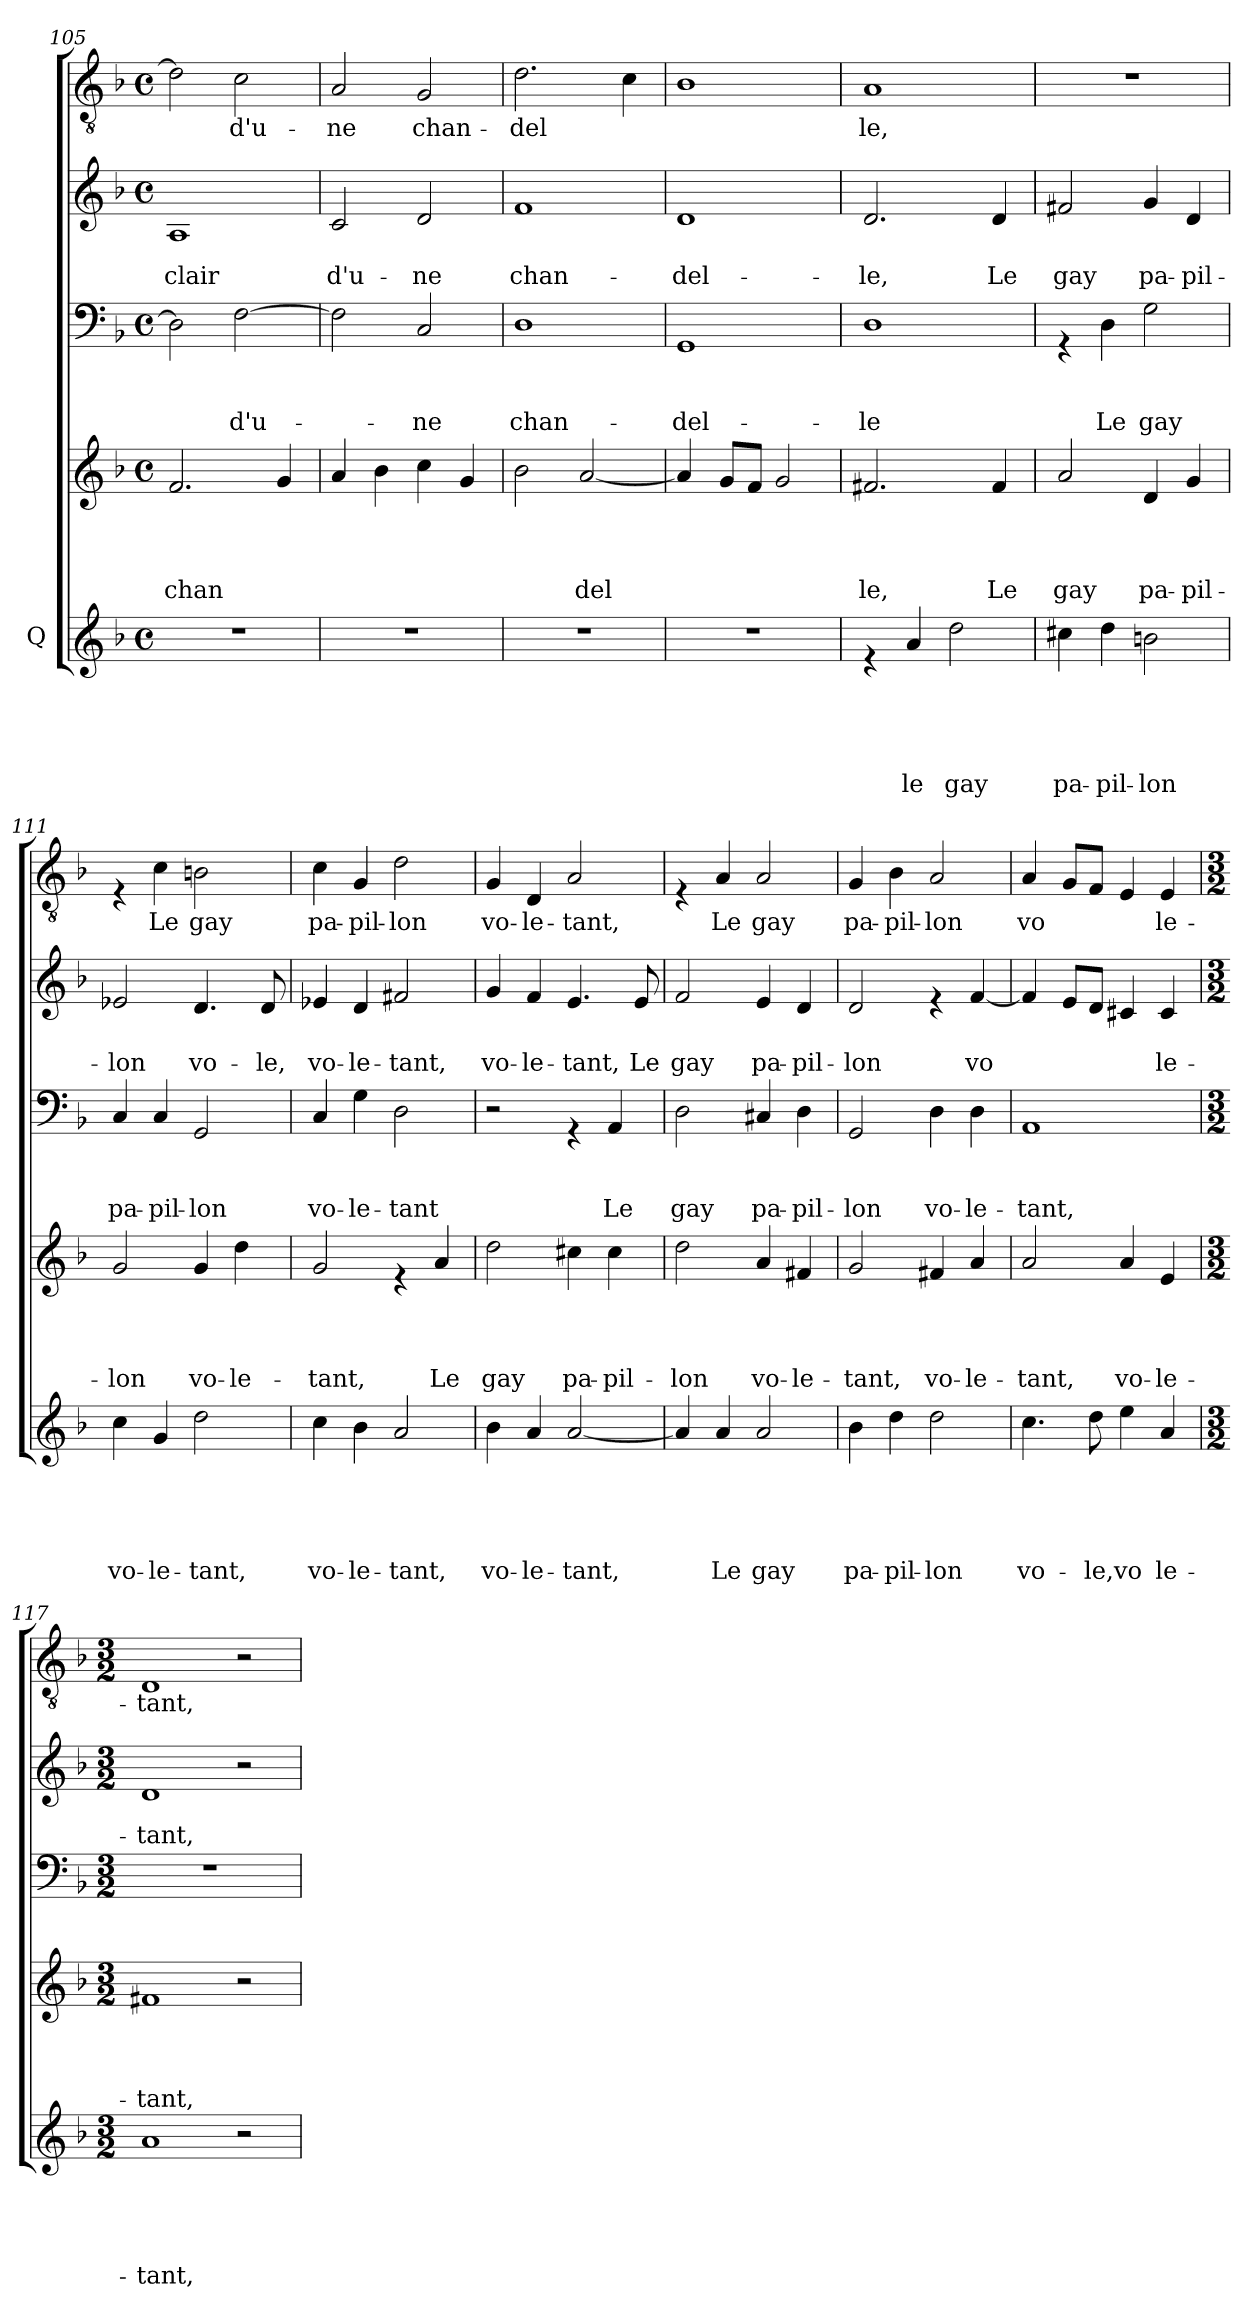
**kern	**text	**text	**text	**text	**text	**kern	**text	**text	**text	**text	**kern	**text	**text	**text	**kern	**text	**text	**kern	**text
*part5	*part5	*part5	*part5	*part5	*part5	*part4	*part4	*part4	*part4	*part4	*part3	*part3	*part3	*part3	*part2	*part2	*part2	*part1	*part1
*staff5	*staff5	*staff5	*staff5	*staff5	*staff5	*staff4	*staff4	*staff4	*staff4	*staff4	*staff3	*staff3	*staff3	*staff3	*staff2	*staff2	*staff2	*staff1	*staff1
*I"Q	*	*	*	*	*	*	*	*	*	*	*	*	*	*	*	*	*	*	*
*clefG2	*	*	*	*	*	*clefG2	*	*	*	*	*clefF4	*	*	*	*clefG2	*	*	*clefGv2	*
*k[b-]	*	*	*	*	*	*k[b-]	*	*	*	*	*k[b-]	*	*	*	*k[b-]	*	*	*k[b-]	*
*F:	*	*	*	*	*	*F:	*	*	*	*	*F:	*	*	*	*F:	*	*	*F:	*
*M4/4	*	*	*	*	*	*M4/4	*	*	*	*	*M4/4	*	*	*	*M4/4	*	*	*M4/4	*
*met(c)	*	*	*	*	*	*met(c)	*	*	*	*	*met(c)	*	*	*	*met(c)	*	*	*met(c)	*
=105	=105	=105	=105	=105	=105	=105	=105	=105	=105	=105	=105	=105	=105	=105	=105	=105	=105	=105	=105
!	!	!	!	!	!	!	!	!	!	!LO:LY:b	!	!	!	!	!	!	!LO:LY:b	!	!
1r	.	.	.	.	.	2.f/	.	.	.	chan	2D\]	.	.	.	1A	.	clair	2d\]	.
!	!	!	!	!	!	!	!	!	!	!	!	!	!	!LO:LY:b	!	!	!	!	!LO:LY:b
.	.	.	.	.	.	.	.	.	.	.	[>2F\	.	.	d'u-	.	.	.	2c\	d'u-
.	.	.	.	.	.	4g/	.	.	.	.	.	.	.	.	.	.	.	.	.
=106	=106	=106	=106	=106	=106	=106	=106	=106	=106	=106	=106	=106	=106	=106	=106	=106	=106	=106	=106
!	!	!	!	!	!	!	!	!	!	!	!	!	!	!	!	!	!LO:LY:b	!	!LO:LY:b
1r	.	.	.	.	.	4a/	.	.	.	.	2F\]	.	.	.	2c/	.	d'u-	2A/	-ne
.	.	.	.	.	.	4b-\	.	.	.	.	.	.	.	.	.	.	.	.	.
!	!	!	!	!	!	!	!	!	!	!	!	!	!	!LO:LY:b	!	!	!LO:LY:b	!	!LO:LY:b
.	.	.	.	.	.	4cc\	.	.	.	.	2C/	.	.	-ne	2d/	.	-ne	2G/	chan-
.	.	.	.	.	.	4g/	.	.	.	.	.	.	.	.	.	.	.	.	.
!!LO:PB:g=z
=107	=107	=107	=107	=107	=107	=107	=107	=107	=107	=107	=107	=107	=107	=107	=107	=107	=107	=107	=107
!	!	!	!	!	!	!	!	!	!	!	!	!	!	!LO:LY:b	!	!	!LO:LY:b	!	!LO:LY:b
1r	.	.	.	.	.	2b-\	.	.	.	.	1D	.	.	chan-	1f	.	chan-	2.d\	-del
!	!	!	!	!	!	!	!	!	!	!LO:LY:b	!	!	!	!	!	!	!	!	!
.	.	.	.	.	.	[<2a/	.	.	.	del	.	.	.	.	.	.	.	.	.
.	.	.	.	.	.	.	.	.	.	.	.	.	.	.	.	.	.	4c\	.
=108	=108	=108	=108	=108	=108	=108	=108	=108	=108	=108	=108	=108	=108	=108	=108	=108	=108	=108	=108
!	!	!	!	!	!	!	!	!	!	!	!	!	!	!LO:LY:b	!	!	!LO:LY:b	!	!
1r	.	.	.	.	.	4a/]	.	.	.	.	1GG	.	.	-del-	1d	.	-del-	1B-	.
.	.	.	.	.	.	8g/L	.	.	.	.	.	.	.	.	.	.	.	.	.
.	.	.	.	.	.	8f/J	.	.	.	.	.	.	.	.	.	.	.	.	.
.	.	.	.	.	.	2g/	.	.	.	.	.	.	.	.	.	.	.	.	.
=109	=109	=109	=109	=109	=109	=109	=109	=109	=109	=109	=109	=109	=109	=109	=109	=109	=109	=109	=109
!	!	!	!	!	!	!	!	!	!	!LO:LY:b	!	!	!	!LO:LY:b	!	!	!LO:LY:b	!	!LO:LY:b
4re	.	.	.	.	.	2.f#X/	.	.	.	le,	1D	.	.	-le	2.d/	.	-le,	1A	le,
!	!	!	!	!	!LO:LY:b	!	!	!	!	!	!	!	!	!	!	!	!	!	!
4a/	.	.	.	.	le	.	.	.	.	.	.	.	.	.	.	.	.	.	.
!	!	!	!	!	!LO:LY:b	!	!	!	!	!	!	!	!	!	!	!	!	!	!
2dd\	.	.	.	.	gay	.	.	.	.	.	.	.	.	.	.	.	.	.	.
!	!	!	!	!	!	!	!	!	!	!LO:LY:b	!	!	!	!	!	!	!LO:LY:b	!	!
.	.	.	.	.	.	4f#/	.	.	.	Le	.	.	.	.	4d/	.	Le	.	.
=110	=110	=110	=110	=110	=110	=110	=110	=110	=110	=110	=110	=110	=110	=110	=110	=110	=110	=110	=110
!	!	!	!	!	!LO:LY:b	!	!	!	!	!LO:LY:b	!	!	!	!	!	!	!LO:LY:b	!	!
4cc#X\	.	.	.	.	pa-	2a/	.	.	.	gay	4rGG	.	.	.	2f#X/	.	gay	1r	.
!	!	!	!	!	!LO:LY:b	!	!	!	!	!	!	!	!	!LO:LY:b	!	!	!	!	!
4dd\	.	.	.	.	-pil-	.	.	.	.	.	4D\	.	.	Le	.	.	.	.	.
!	!	!	!	!	!LO:LY:b	!	!	!	!	!LO:LY:b	!	!	!	!LO:LY:b	!	!	!LO:LY:b	!	!
2bn\	.	.	.	.	-lon	4d/	.	.	.	pa-	2G\	.	.	gay	4g/	.	pa-	.	.
!	!	!	!	!	!	!	!	!	!	!LO:LY:b	!	!	!	!	!	!	!LO:LY:b	!	!
.	.	.	.	.	.	4g/	.	.	.	-pil-	.	.	.	.	4d/	.	-pil-	.	.
=111	=111	=111	=111	=111	=111	=111	=111	=111	=111	=111	=111	=111	=111	=111	=111	=111	=111	=111	=111
!	!	!	!	!	!LO:LY:b	!	!	!	!	!LO:LY:b	!	!	!	!LO:LY:b	!	!	!LO:LY:b	!	!
4cc\	.	.	.	.	vo-	2g/	.	.	.	-lon	4C/	.	.	pa-	2e-X/	.	-lon	4rE	.
!	!	!	!	!	!LO:LY:b	!	!	!	!	!	!	!	!	!LO:LY:b	!	!	!	!	!LO:LY:b
4g/	.	.	.	.	-le-	.	.	.	.	.	4C/	.	.	-pil-	.	.	.	4c\	Le
!	!	!	!	!	!LO:LY:b	!	!	!	!	!LO:LY:b	!	!	!	!LO:LY:b	!	!	!LO:LY:b	!	!LO:LY:b
2dd\	.	.	.	.	-tant,	4g/	.	.	.	vo-	2GG/	.	.	-lon	4.d/	.	vo-	2Bn\	gay
!	!	!	!	!	!	!	!	!	!	!LO:LY:b	!	!	!	!	!	!	!	!	!
.	.	.	.	.	.	4dd\	.	.	.	-le-	.	.	.	.	.	.	.	.	.
!	!	!	!	!	!	!	!	!	!	!	!	!	!	!	!	!	!LO:LY:b	!	!
.	.	.	.	.	.	.	.	.	.	.	.	.	.	.	8d/	.	-le,	.	.
=112	=112	=112	=112	=112	=112	=112	=112	=112	=112	=112	=112	=112	=112	=112	=112	=112	=112	=112	=112
!	!	!	!	!	!LO:LY:b	!	!	!	!	!LO:LY:b	!	!	!	!LO:LY:b	!	!	!LO:LY:b	!	!LO:LY:b
4cc\	.	.	.	.	vo-	2g/	.	.	.	-tant,	4C/	.	.	vo-	4e-X/	.	vo-	4c\	pa-
!	!	!	!	!	!LO:LY:b	!	!	!	!	!	!	!	!	!LO:LY:b	!	!	!LO:LY:b	!	!LO:LY:b
4b-\	.	.	.	.	-le-	.	.	.	.	.	4G\	.	.	-le-	4d/	.	-le-	4G/	-pil-
!	!	!	!	!	!LO:LY:b	!	!	!	!	!	!	!	!	!LO:LY:b	!	!	!LO:LY:b	!	!LO:LY:b
2a/	.	.	.	.	-tant,	4re	.	.	.	.	2D\	.	.	-tant	2f#X/	.	-tant,	2d\	-lon
!	!	!	!	!	!	!	!	!	!	!LO:LY:b	!	!	!	!	!	!	!	!	!
.	.	.	.	.	.	4a/	.	.	.	Le	.	.	.	.	.	.	.	.	.
!!LO:LB:g=z
=113	=113	=113	=113	=113	=113	=113	=113	=113	=113	=113	=113	=113	=113	=113	=113	=113	=113	=113	=113
!	!	!	!	!	!LO:LY:b	!	!	!	!	!LO:LY:b	!	!	!	!	!	!	!LO:LY:b	!	!LO:LY:b
4b-\	.	.	.	.	vo-	2dd\	.	.	.	gay	2r	.	.	.	4g/	.	vo-	4G/	vo-
!	!	!	!	!	!LO:LY:b	!	!	!	!	!	!	!	!	!	!	!	!LO:LY:b	!	!LO:LY:b
4a/	.	.	.	.	-le-	.	.	.	.	.	.	.	.	.	4f/	.	-le-	4D/	-le-
!	!	!	!	!	!LO:LY:b	!	!	!	!	!LO:LY:b	!	!	!	!	!	!	!LO:LY:b	!	!LO:LY:b
[<2a/	.	.	.	.	-tant,	4cc#X\	.	.	.	pa-	4rGG	.	.	.	4.e/	.	-tant,	2A/	-tant,
!	!	!	!	!	!	!	!	!	!	!LO:LY:b	!	!	!	!LO:LY:b	!	!	!	!	!
.	.	.	.	.	.	4cc#\	.	.	.	-pil-	4AA/	.	.	Le	.	.	.	.	.
!	!	!	!	!	!	!	!	!	!	!	!	!	!	!	!	!	!LO:LY:b	!	!
.	.	.	.	.	.	.	.	.	.	.	.	.	.	.	8e/	.	Le	.	.
=114	=114	=114	=114	=114	=114	=114	=114	=114	=114	=114	=114	=114	=114	=114	=114	=114	=114	=114	=114
!	!	!	!	!	!	!	!	!	!	!LO:LY:b	!	!	!	!LO:LY:b	!	!	!LO:LY:b	!	!
4a/]	.	.	.	.	.	2dd\	.	.	.	-lon	2D\	.	.	gay	2f/	.	gay	4rE	.
!	!	!	!	!	!LO:LY:b	!	!	!	!	!	!	!	!	!	!	!	!	!	!LO:LY:b
4a/	.	.	.	.	Le	.	.	.	.	.	.	.	.	.	.	.	.	4A/	Le
!	!	!	!	!	!LO:LY:b	!	!	!	!	!LO:LY:b	!	!	!	!LO:LY:b	!	!	!LO:LY:b	!	!LO:LY:b
2a/	.	.	.	.	gay	4a/	.	.	.	vo-	4C#X/	.	.	pa-	4e/	.	pa-	2A/	gay
!	!	!	!	!	!	!	!	!	!	!LO:LY:b	!	!	!	!LO:LY:b	!	!	!LO:LY:b	!	!
.	.	.	.	.	.	4f#X/	.	.	.	-le-	4D\	.	.	-pil-	4d/	.	-pil-	.	.
=115	=115	=115	=115	=115	=115	=115	=115	=115	=115	=115	=115	=115	=115	=115	=115	=115	=115	=115	=115
!	!	!	!	!	!LO:LY:b	!	!	!	!	!LO:LY:b	!	!	!	!LO:LY:b	!	!	!LO:LY:b	!	!LO:LY:b
4b-\	.	.	.	.	pa-	2g/	.	.	.	-tant,	2GG/	.	.	-lon	2d/	.	-lon	4G/	pa-
!	!	!	!	!	!LO:LY:b	!	!	!	!	!	!	!	!	!	!	!	!	!	!LO:LY:b
4dd\	.	.	.	.	-pil-	.	.	.	.	.	.	.	.	.	.	.	.	4B-\	-pil-
!	!	!	!	!	!LO:LY:b	!	!	!	!	!LO:LY:b	!	!	!	!LO:LY:b	!	!	!	!	!LO:LY:b
2dd\	.	.	.	.	-lon	4f#X/	.	.	.	vo-	4D\	.	.	vo-	4re	.	.	2A/	-lon
!	!	!	!	!	!	!	!	!	!	!LO:LY:b	!	!	!	!LO:LY:b	!	!	!LO:LY:b	!	!
.	.	.	.	.	.	4a/	.	.	.	-le-	4D\	.	.	-le-	[<4f/	.	vo	.	.
=116	=116	=116	=116	=116	=116	=116	=116	=116	=116	=116	=116	=116	=116	=116	=116	=116	=116	=116	=116
!	!	!	!	!	!LO:LY:b	!	!	!	!	!LO:LY:b	!	!	!	!LO:LY:b	!	!	!	!	!LO:LY:b
4.cc\	.	.	.	.	vo-	2a/	.	.	.	-tant,	1AA	.	.	-tant,	4f/]	.	.	4A/	vo
.	.	.	.	.	.	.	.	.	.	.	.	.	.	.	8e/L	.	.	8G/L	.
!	!	!	!	!	!LO:LY:b	!	!	!	!	!	!	!	!	!	!	!	!	!	!
8dd\	.	.	.	.	-le,vo	.	.	.	.	.	.	.	.	.	8d/J	.	.	8F/J	.
!	!	!	!	!	!	!	!	!	!	!LO:LY:b	!	!	!	!	!	!	!	!	!
4ee\	.	.	.	.	.	4a/	.	.	.	vo-	.	.	.	.	4c#X/	.	.	4E/	.
!	!	!	!	!	!LO:LY:b	!	!	!	!	!LO:LY:b	!	!	!	!	!	!	!LO:LY:b	!	!LO:LY:b
4a/	.	.	.	.	le-	4e/	.	.	.	-le-	.	.	.	.	4c#/	.	le-	4E/	le-
!!LO:LB:g=z
=117	=117	=117	=117	=117	=117	=117	=117	=117	=117	=117	=117	=117	=117	=117	=117	=117	=117	=117	=117
*M3/2	*	*	*	*	*	*M3/2	*	*	*	*	*M3/2	*	*	*	*M3/2	*	*	*M3/2	*
*	*	*	*	*	*	*	*	*	*	*	*	*	*	*	*	*	*	*MM180	*
!	!	!	!	!	!LO:LY:b	!	!	!	!	!LO:LY:b	!	!	!	!	!	!	!LO:LY:b	!	!LO:LY:b
1a	.	.	.	.	-tant,	1f#X	.	.	.	-tant,	1.r	.	.	.	1d	.	-tant,	1D	-tant,
2r	.	.	.	.	.	2r	.	.	.	.	.	.	.	.	2r	.	.	2r	.
=	=	=	=	=	=	=	=	=	=	=	=	=	=	=	=	=	=	=	=
*-	*-	*-	*-	*-	*-	*-	*-	*-	*-	*-	*-	*-	*-	*-	*-	*-	*-	*-	*-
